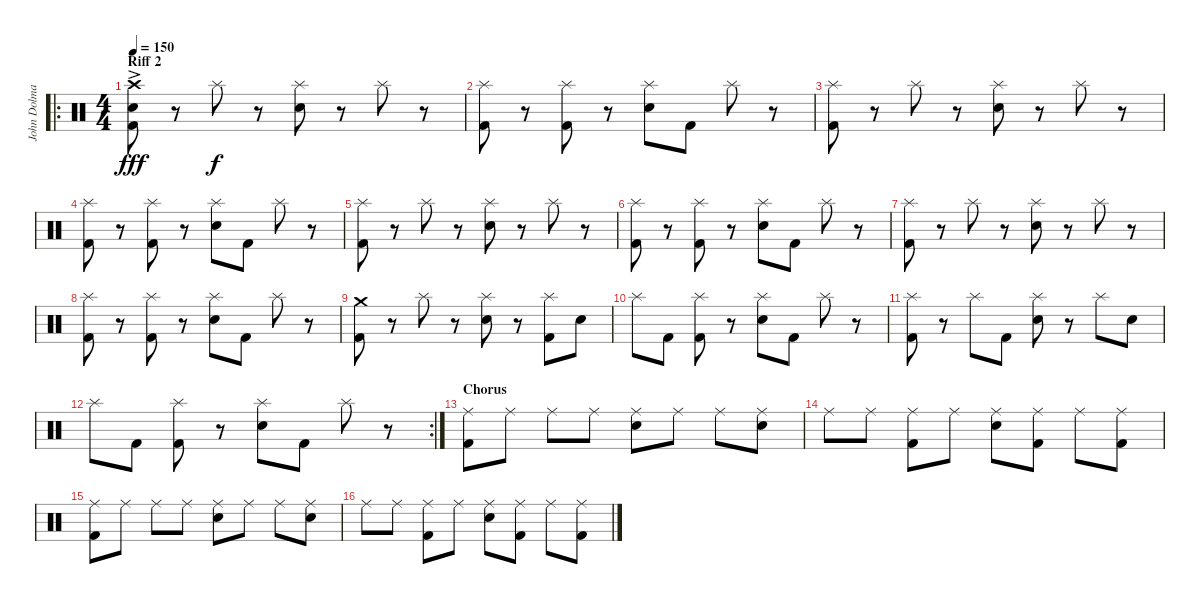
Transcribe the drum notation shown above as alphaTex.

\track ("John Dolmayan" "John Dolma") {instrument percussion}
\staff {score}
\articulation defaults
\ro
\ts (4 4)
\section ("" "Riff 2")
\tempo 150
\clef neutral
\ks c
("Crash high (hit)"{ac} "Kick (hit) 2"{ac} "Electric Snare (hit)"{ac}).8{dy fff} r.8 "Splash (hit)".8{dy f} r.8 ("Splash (hit)" "Electric Snare (hit)").8 r.8 "Splash (hit)".8 r.8 |
("Splash (hit)" "Kick (hit) 2").8 r.8 ("Splash (hit)" "Kick (hit) 2").8 r.8 ("Splash (hit)" "Electric Snare (hit)").8 "Kick (hit) 2".8 "Splash (hit)".8 r.8 |
("Splash (hit)" "Kick (hit) 2").8 r.8 "Splash (hit)".8 r.8 ("Splash (hit)" "Electric Snare (hit)").8 r.8 "Splash (hit)".8 r.8 |
("Splash (hit)" "Kick (hit) 2").8 r.8 ("Splash (hit)" "Kick (hit) 2").8 r.8 ("Splash (hit)" "Electric Snare (hit)").8 "Kick (hit) 2".8 "Splash (hit)".8 r.8 |
("Splash (hit)" "Kick (hit) 2").8 r.8 "Splash (hit)".8 r.8 ("Splash (hit)" "Electric Snare (hit)").8 r.8 "Splash (hit)".8 r.8 |
("Splash (hit)" "Kick (hit) 2").8 r.8 ("Splash (hit)" "Kick (hit) 2").8 r.8 ("Splash (hit)" "Electric Snare (hit)").8 "Kick (hit) 2".8 "Splash (hit)".8 r.8 |
("Splash (hit)" "Kick (hit) 2").8 r.8 "Splash (hit)".8 r.8 ("Splash (hit)" "Electric Snare (hit)").8 r.8 "Splash (hit)".8 r.8 |
("Splash (hit)" "Kick (hit) 2").8 r.8 ("Splash (hit)" "Kick (hit) 2").8 r.8 ("Splash (hit)" "Electric Snare (hit)").8 "Kick (hit) 2".8 "Splash (hit)".8 r.8 |
("Crash medium (hit)" "Kick (hit) 2").8 r.8 "Splash (hit)".8 r.8 ("Splash (hit)" "Electric Snare (hit)").8 r.8 ("Splash (hit)" "Kick (hit) 2").8 "Electric Snare (hit)".8 |
"Splash (hit)".8 "Kick (hit) 2".8 ("Splash (hit)" "Kick (hit) 2").8 r.8 ("Splash (hit)" "Electric Snare (hit)").8 "Kick (hit) 2".8 "Splash (hit)".8 r.8 |
("Splash (hit)" "Kick (hit) 2").8 r.8 "Splash (hit)".8 "Kick (hit) 2".8 ("Splash (hit)" "Electric Snare (hit)").8 r.8 "Splash (hit)".8 "Electric Snare (hit)".8 |
\rc 2 "Splash (hit)".8 "Kick (hit) 2".8
("Splash (hit)" "Kick (hit) 2").8 r.8 ("Splash (hit)" "Electric Snare (hit)").8 "Kick (hit) 2".8 "Splash (hit)".8 r.8 |
\section ("" "Chorus")
("Ride (middle)" "Kick (hit) 2").8 "Ride (middle)".8 "Ride (middle)".8 "Ride (middle)".8 ("Ride (middle)" "Electric Snare (hit)").8 "Ride (middle)".8 "Ride (middle)".8 ("Ride (middle)" "Electric Snare (hit)").8 |
"Ride (middle)".8 "Ride (middle)".8 ("Ride (middle)" "Kick (hit) 2").8 "Ride (middle)".8 ("Ride (middle)" "Electric Snare (hit)").8 ("Ride (middle)" "Kick (hit) 2").8 "Ride (middle)".8 ("Ride (middle)" "Kick (hit) 2").8 |
("Ride (middle)" "Kick (hit) 2").8 "Ride (middle)".8 "Ride (middle)".8 "Ride (middle)".8 ("Ride (middle)" "Electric Snare (hit)").8 "Ride (middle)".8 "Ride (middle)".8 ("Ride (middle)" "Electric Snare (hit)").8 |
"Ride (middle)".8 "Ride (middle)".8 ("Ride (middle)" "Kick (hit) 2").8 "Ride (middle)".8 ("Ride (middle)" "Electric Snare (hit)").8 ("Ride (middle)" "Kick (hit) 2").8 "Ride (middle)".8 ("Ride (middle)" "Kick (hit) 2").8
